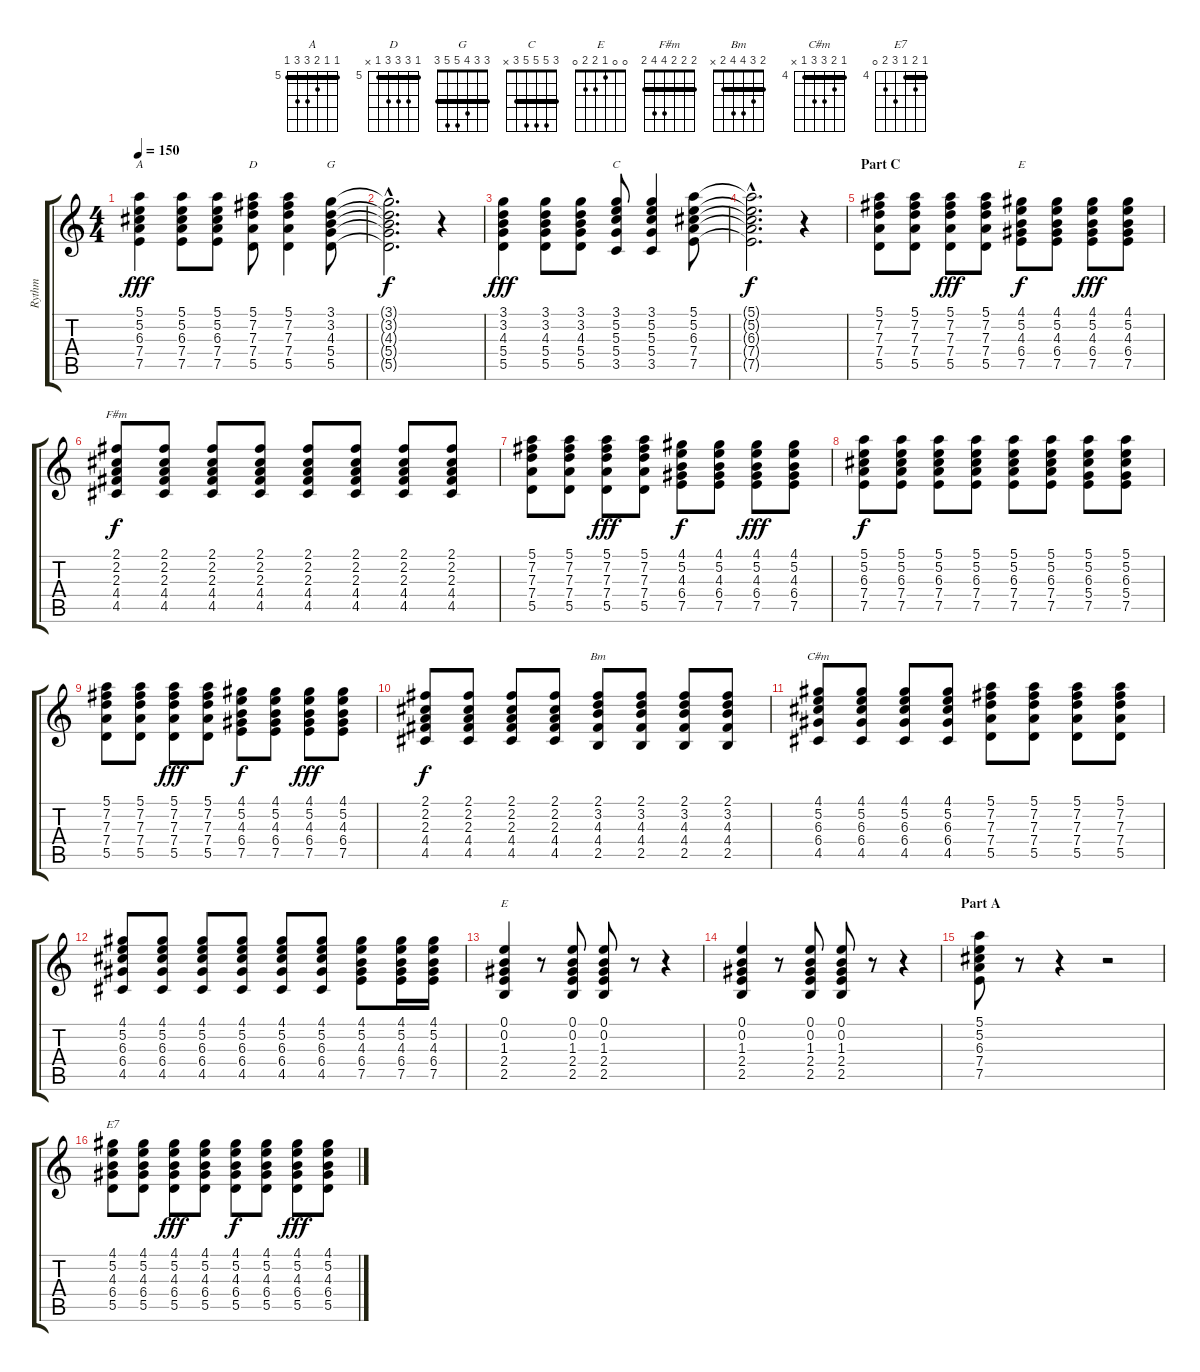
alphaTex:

\track ("Rythm" "Rythm") {instrument acousticguitarsteel}
\staff {score tabs}
\tuning (E4 B3 G3 D3 A2 E2) {hide}
\chord ("A" 5 5 6 7 7 5) {firstfret 5 barre 5}
\chord ("D" 5 7 7 7 5 x) {firstfret 5 barre 5}
\chord ("G" 3 3 4 5 5 3) {barre 3}
\chord ("C" 3 5 5 5 3 x) {barre 3}
\chord ("E" 4 5 4 6 7 0) {firstfret 4 barre 4}
\chord ("F#m" 2 2 2 4 4 2) {barre 2}
\chord ("Bm" 2 3 4 4 2 x) {barre 2}
\chord ("C#m" 4 5 6 6 4 x) {firstfret 4 barre 4}
\chord ("E" 0 0 1 2 2 0)
\chord ("E7" 4 5 4 6 5 0) {firstfret 4 barre 4}
\ts (4 4)
\tempo 150
\clef g2
\ks c
(5.1 5.2 6.3 7.4 7.5).4{ch "A" dy fff} (5.1 5.2 6.3 7.4 7.5).8 (5.1 5.2 6.3 7.4 7.5).8 (5.1 7.2 7.3 7.4 5.5).8{ch "D"} (5.1 7.2 7.3 7.4 5.5).4 (3.1 3.2 4.3 5.4 5.5).8{ch "G"} |
(3.1{hac t} 3.2{hac t} 4.3{hac t} 5.4{hac t} 5.5{hac t}).2{d dy f} r.4 |
(3.1 3.2 4.3 5.4 5.5).4{dy fff} (3.1 3.2 4.3 5.4 5.5).8 (3.1 3.2 4.3 5.4 5.5).8 (3.1 5.2 5.3 5.4 3.5).8{ch "C"} (3.1 5.2 5.3 5.4 3.5).4 (5.1 5.2 6.3 7.4 7.5).8 |
(5.1{hac t} 5.2{hac t} 6.3{hac t} 7.4{hac t} 7.5{hac t}).2{d dy f} r.4 |
\section ("" "Part C")
(5.1 7.2 7.3 7.4 5.5).8 (5.1 7.2 7.3 7.4 5.5).8 (5.1 7.2 7.3 7.4 5.5).8{dy fff} (5.1 7.2 7.3 7.4 5.5).8 (4.1 5.2 4.3 6.4 7.5).8{ch "E" dy f} (4.1 5.2 4.3 6.4 7.5).8 (4.1 5.2 4.3 6.4 7.5).8{dy fff} (4.1 5.2 4.3 6.4 7.5).8 |
(2.1 2.2 2.3 4.4 4.5).8{ch "F#m" dy f} (2.1 2.2 2.3 4.4 4.5).8 (2.1 2.2 2.3 4.4 4.5).8 (2.1 2.2 2.3 4.4 4.5).8 (2.1 2.2 2.3 4.4 4.5).8 (2.1 2.2 2.3 4.4 4.5).8 (2.1 2.2 2.3 4.4 4.5).8 (2.1 2.2 2.3 4.4 4.5).8 |
(5.1 7.2 7.3 7.4 5.5).8 (5.1 7.2 7.3 7.4 5.5).8 (5.1 7.2 7.3 7.4 5.5).8{dy fff} (5.1 7.2 7.3 7.4 5.5).8 (4.1 5.2 4.3 6.4 7.5).8{dy f} (4.1 5.2 4.3 6.4 7.5).8 (4.1 5.2 4.3 6.4 7.5).8{dy fff} (4.1 5.2 4.3 6.4 7.5).8 |
(5.1 5.2 6.3 7.4 7.5).8{dy f} (5.1 5.2 6.3 7.4 7.5).8 (5.1 5.2 6.3 7.4 7.5).8 (5.1 5.2 6.3 7.4 7.5).8 (5.1 5.2 6.3 7.4 7.5).8 (5.1 5.2 6.3 7.4 7.5).8 (5.1 5.2 6.3 5.4 7.5).8 (5.1 5.2 6.3 5.4 7.5).8 |
(5.1 7.2 7.3 7.4 5.5).8 (5.1 7.2 7.3 7.4 5.5).8 (5.1 7.2 7.3 7.4 5.5).8{dy fff} (5.1 7.2 7.3 7.4 5.5).8 (4.1 5.2 4.3 6.4 7.5).8{dy f} (4.1 5.2 4.3 6.4 7.5).8 (4.1 5.2 4.3 6.4 7.5).8{dy fff} (4.1 5.2 4.3 6.4 7.5).8 |
(2.1 2.2 2.3 4.4 4.5).8{dy f} (2.1 2.2 2.3 4.4 4.5).8 (2.1 2.2 2.3 4.4 4.5).8 (2.1 2.2 2.3 4.4 4.5).8 (2.1 3.2 4.3 4.4 2.5).8{ch "Bm"} (2.1 3.2 4.3 4.4 2.5).8 (2.1 3.2 4.3 4.4 2.5).8 (2.1 3.2 4.3 4.4 2.5).8 |
(4.1 5.2 6.3 6.4 4.5).8{ch "C#m"} (4.1 5.2 6.3 6.4 4.5).8 (4.1 5.2 6.3 6.4 4.5).8 (4.1 5.2 6.3 6.4 4.5).8 (5.1 7.2 7.3 7.4 5.5).8 (5.1 7.2 7.3 7.4 5.5).8 (5.1 7.2 7.3 7.4 5.5).8 (5.1 7.2 7.3 7.4 5.5).8 |
(4.1 5.2 6.3 6.4 4.5).8 (4.1 5.2 6.3 6.4 4.5).8 (4.1 5.2 6.3 6.4 4.5).8 (4.1 5.2 6.3 6.4 4.5).8 (4.1 5.2 6.3 6.4 4.5).8 (4.1 5.2 6.3 6.4 4.5).8 (4.1 5.2 4.3 6.4 7.5).8 (4.1 5.2 4.3 6.4 7.5).16 (4.1 5.2 4.3 6.4 7.5).16 |
(0.1 0.2 1.3 2.4 2.5).4{ch "E"} r.8 (0.1 0.2 1.3 2.4 2.5).8 (0.1 0.2 1.3 2.4 2.5).8 r.8 r.4 |
(0.1 0.2 1.3 2.4 2.5).4 r.8 (0.1 0.2 1.3 2.4 2.5).8 (0.1 0.2 1.3 2.4 2.5).8 r.8 r.4 |
\section ("" "Part A")
(5.1 5.2 6.3 7.4 7.5).8 r.8 r.4 r.2 |
(4.1 5.2 4.3 6.4 5.5).8{ch "E7"} (4.1 5.2 4.3 6.4 5.5).8 (4.1 5.2 4.3 6.4 5.5).8{dy fff} (4.1 5.2 4.3 6.4 5.5).8 (4.1 5.2 4.3 6.4 5.5).8{dy f} (4.1 5.2 4.3 6.4 5.5).8 (4.1 5.2 4.3 6.4 5.5).8{dy fff} (4.1 5.2 4.3 6.4 5.5).8
